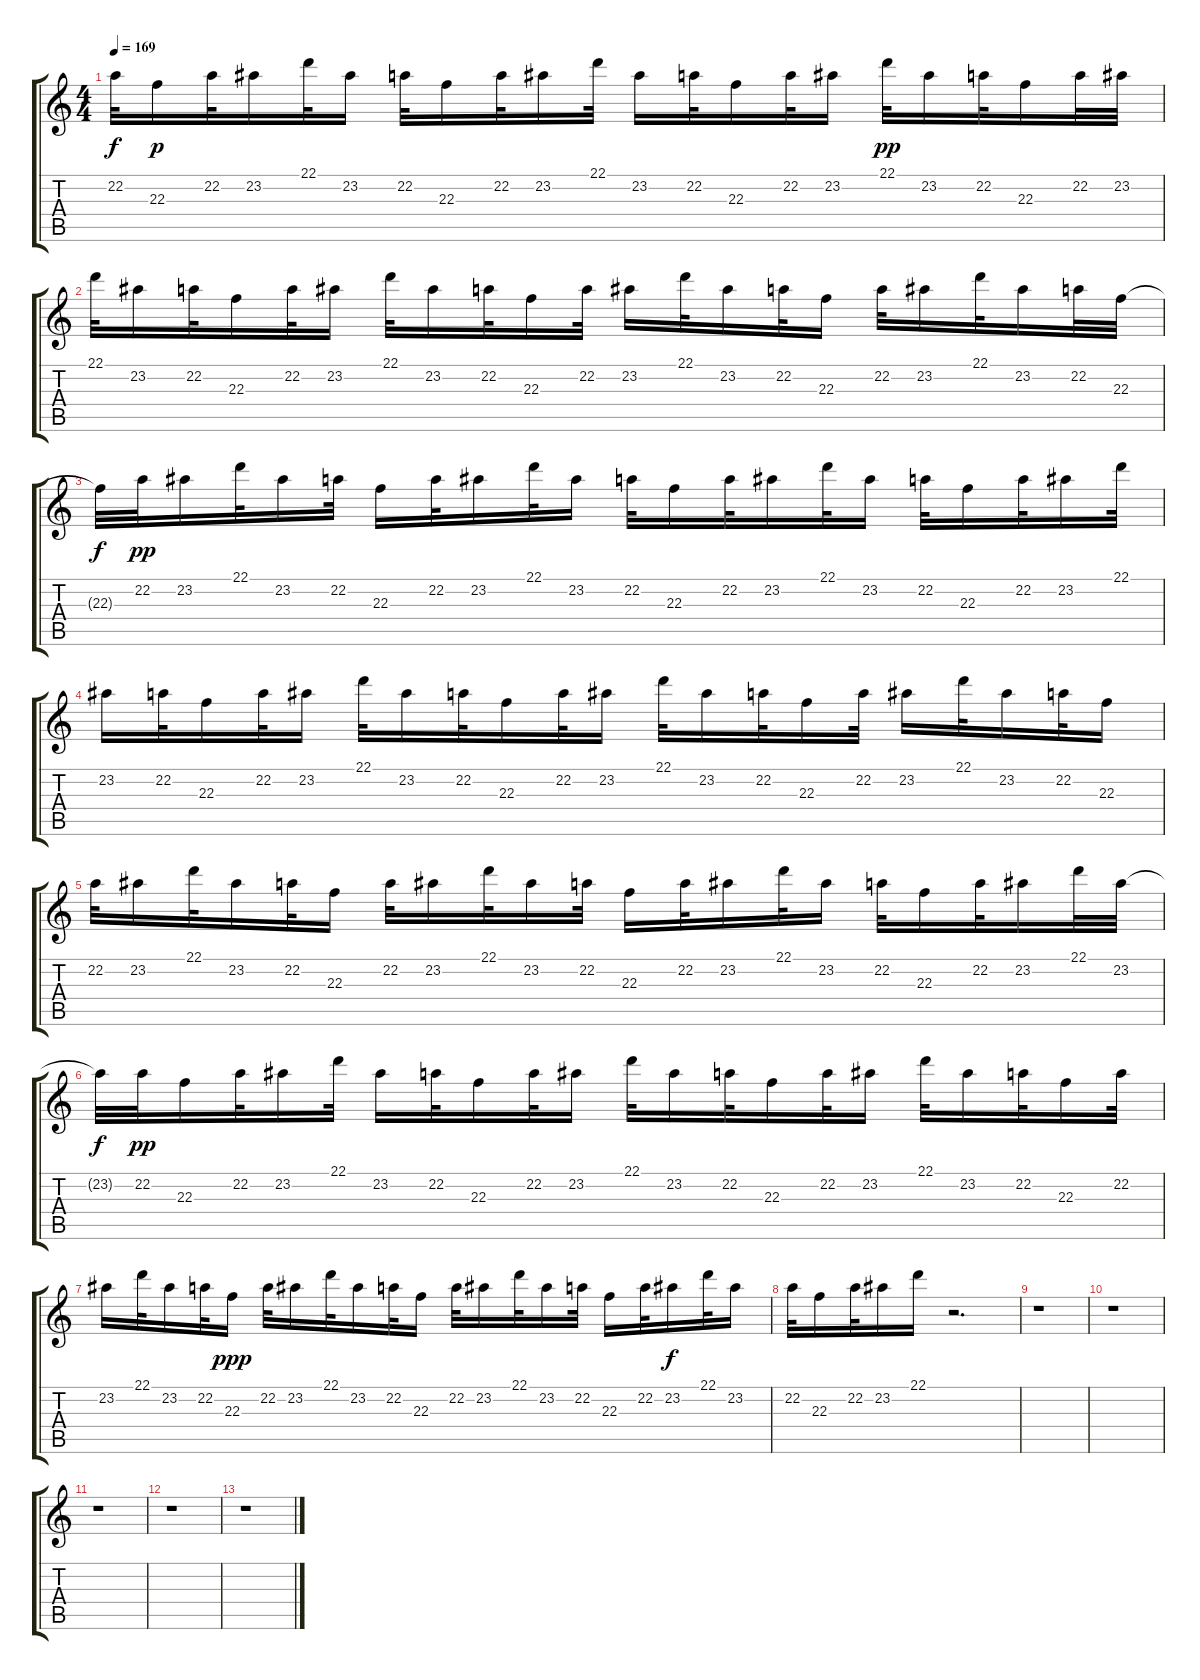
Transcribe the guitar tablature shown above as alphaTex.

\track "" {instrument glockenspiel}
\staff {score tabs}
\tuning (E4 B3 G3 D3 A2 E2) {hide}
\ts (4 4)
\tempo 169
\clef g2
\ks c
22.2.32{dy f} 22.3.16{dy p} 22.2.32 23.2.16 22.1.32 23.2.16 22.2.32 22.3.16 22.2.32 23.2.16 22.1.32 23.2.16 22.2.32 22.3.16 22.2.32 23.2.16 22.1.32{dy pp} 23.2.16 22.2.32 22.3.16 22.2.32 23.2.32 |
22.1.32 23.2.16 22.2.32 22.3.16 22.2.32 23.2.16 22.1.32 23.2.16 22.2.32 22.3.16 22.2.32 23.2.16 22.1.32 23.2.16 22.2.32 22.3.16 22.2.32 23.2.16 22.1.32 23.2.16 22.2.32 22.3.32 |
22.3{t}.32{dy f} 22.2.32{dy pp} 23.2.16 22.1.32 23.2.16 22.2.32 22.3.16 22.2.32 23.2.16 22.1.32 23.2.16 22.2.32 22.3.16 22.2.32 23.2.16 22.1.32 23.2.16 22.2.32 22.3.16 22.2.32 23.2.16 22.1.32 |
23.2.16 22.2.32 22.3.16 22.2.32 23.2.16 22.1.32 23.2.16 22.2.32 22.3.16 22.2.32 23.2.16 22.1.32 23.2.16 22.2.32 22.3.16 22.2.32 23.2.16 22.1.32 23.2.16 22.2.32 22.3.16 |
22.2.32 23.2.16 22.1.32 23.2.16 22.2.32 22.3.16 22.2.32 23.2.16 22.1.32 23.2.16 22.2.32 22.3.16 22.2.32 23.2.16 22.1.32 23.2.16 22.2.32 22.3.16 22.2.32 23.2.16 22.1.32 23.2.32 |
23.2{t}.32{dy f} 22.2.32{dy pp} 22.3.16 22.2.32 23.2.16 22.1.32 23.2.16 22.2.32 22.3.16 22.2.32 23.2.16 22.1.32 23.2.16 22.2.32 22.3.16 22.2.32 23.2.16 22.1.32 23.2.16 22.2.32 22.3.16 22.2.32 |
23.2.16 22.1.32 23.2.16 22.2.32 22.3.16{dy ppp} 22.2.32 23.2.16 22.1.32 23.2.16 22.2.32 22.3.16 22.2.32 23.2.16 22.1.32 23.2.16 22.2.32 22.3.16 22.2.32 23.2.16{dy f} 22.1.32 23.2.16 |
22.2.32 22.3.16 22.2.32 23.2.16 22.1.16 r.2{d} |
r.1 |
r.1 |
r.1 |
r.1 |
r.1
